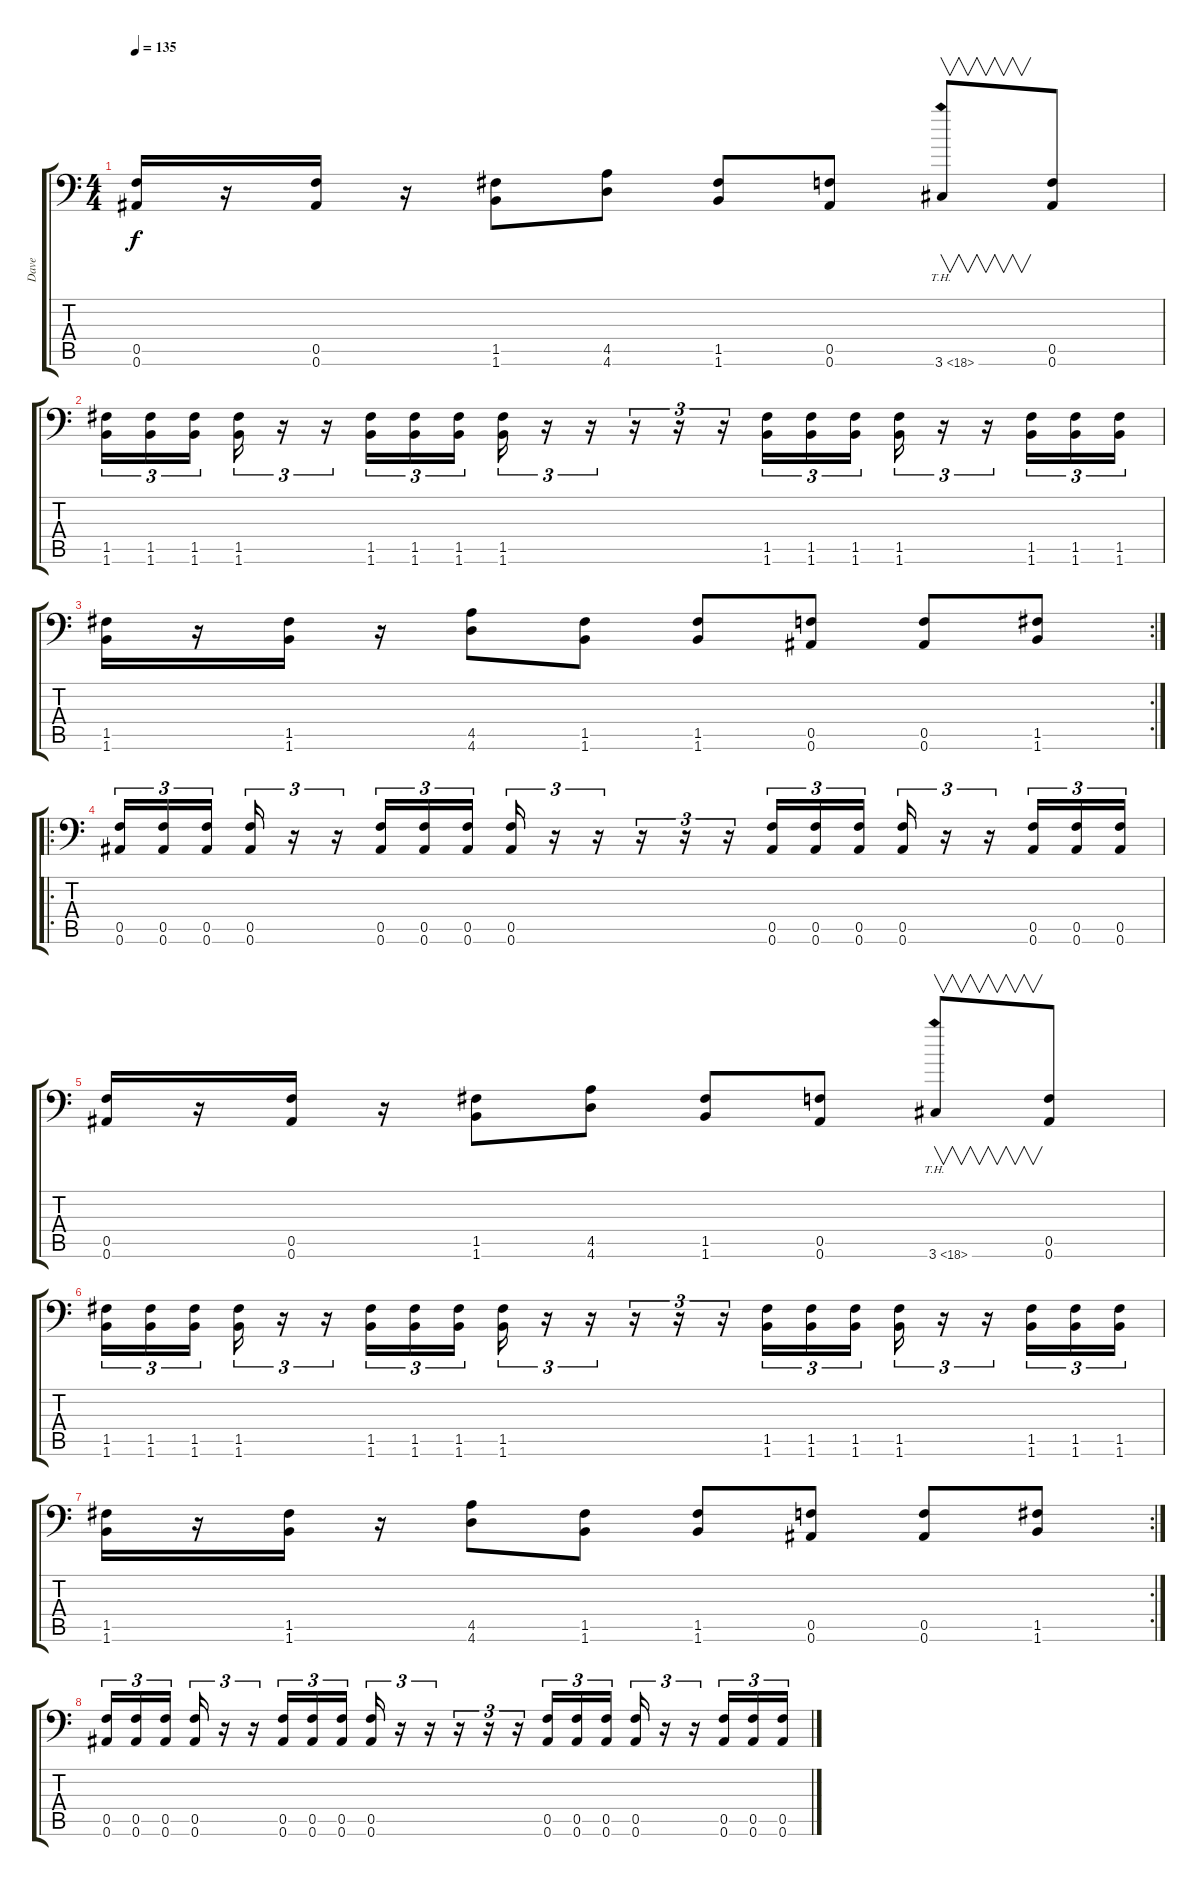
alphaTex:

\track ("Dave" "Dave") {instrument distortionguitar}
\staff {score tabs}
\tuning (C4 G3 Eb3 Bb2 F2 Bb1) {hide}
\ts (4 4)
\tempo 135
\clef f4
\ks c
(0.5 0.6).16{dy f} r.16 (0.5 0.6).16 r.16 (1.5 1.6).8 (4.5 4.6).8 (1.5 1.6).8 (0.5 0.6).8 3.6{th 15}.8{v} (0.5 0.6).8 |
(1.5 1.6).16{tu (3 2)} (1.5 1.6).16{tu (3 2)} (1.5 1.6).16{tu (3 2) beam splitsecondary} (1.5 1.6).16{tu (3 2)} r.16{tu (3 2)} r.16{tu (3 2)} (1.5 1.6).16{tu (3 2)} (1.5 1.6).16{tu (3 2)} (1.5 1.6).16{tu (3 2) beam splitsecondary} (1.5 1.6).16{tu (3 2)} r.16{tu (3 2)} r.16{tu (3 2)} r.16{tu (3 2)} r.16{tu (3 2)} r.16{tu (3 2)} (1.5 1.6).16{tu (3 2)} (1.5 1.6).16{tu (3 2)} (1.5 1.6).16{tu (3 2)} (1.5 1.6).16{tu (3 2)} r.16{tu (3 2)} r.16{tu (3 2)} (1.5 1.6).16{tu (3 2)} (1.5 1.6).16{tu (3 2)} (1.5 1.6).16{tu (3 2)} |
\rc 2
(1.5 1.6).16 r.16 (1.5 1.6).16 r.16 (4.5 4.6).8 (1.5 1.6).8 (1.5 1.6).8 (0.5 0.6).8 (0.5 0.6).8 (1.5 1.6).8 |
\ro
(0.5 0.6).16{tu (3 2)} (0.5 0.6).16{tu (3 2)} (0.5 0.6).16{tu (3 2) beam splitsecondary} (0.5 0.6).16{tu (3 2)} r.16{tu (3 2)} r.16{tu (3 2)} (0.5 0.6).16{tu (3 2)} (0.5 0.6).16{tu (3 2)} (0.5 0.6).16{tu (3 2) beam splitsecondary} (0.5 0.6).16{tu (3 2)} r.16{tu (3 2)} r.16{tu (3 2)} r.16{tu (3 2)} r.16{tu (3 2)} r.16{tu (3 2)} (0.5 0.6).16{tu (3 2)} (0.5 0.6).16{tu (3 2)} (0.5 0.6).16{tu (3 2)} (0.5 0.6).16{tu (3 2)} r.16{tu (3 2)} r.16{tu (3 2)} (0.5 0.6).16{tu (3 2)} (0.5 0.6).16{tu (3 2)} (0.5 0.6).16{tu (3 2)} |
(0.5 0.6).16 r.16 (0.5 0.6).16 r.16 (1.5 1.6).8 (4.5 4.6).8 (1.5 1.6).8 (0.5 0.6).8 3.6{th 15}.8{v} (0.5 0.6).8 |
(1.5 1.6).16{tu (3 2)} (1.5 1.6).16{tu (3 2)} (1.5 1.6).16{tu (3 2) beam splitsecondary} (1.5 1.6).16{tu (3 2)} r.16{tu (3 2)} r.16{tu (3 2)} (1.5 1.6).16{tu (3 2)} (1.5 1.6).16{tu (3 2)} (1.5 1.6).16{tu (3 2) beam splitsecondary} (1.5 1.6).16{tu (3 2)} r.16{tu (3 2)} r.16{tu (3 2)} r.16{tu (3 2)} r.16{tu (3 2)} r.16{tu (3 2)} (1.5 1.6).16{tu (3 2)} (1.5 1.6).16{tu (3 2)} (1.5 1.6).16{tu (3 2)} (1.5 1.6).16{tu (3 2)} r.16{tu (3 2)} r.16{tu (3 2)} (1.5 1.6).16{tu (3 2)} (1.5 1.6).16{tu (3 2)} (1.5 1.6).16{tu (3 2)} |
\rc 2
(1.5 1.6).16 r.16 (1.5 1.6).16 r.16 (4.5 4.6).8 (1.5 1.6).8 (1.5 1.6).8 (0.5 0.6).8 (0.5 0.6).8 (1.5 1.6).8 |
(0.5 0.6).16{tu (3 2)} (0.5 0.6).16{tu (3 2)} (0.5 0.6).16{tu (3 2) beam splitsecondary} (0.5 0.6).16{tu (3 2)} r.16{tu (3 2)} r.16{tu (3 2)} (0.5 0.6).16{tu (3 2)} (0.5 0.6).16{tu (3 2)} (0.5 0.6).16{tu (3 2) beam splitsecondary} (0.5 0.6).16{tu (3 2)} r.16{tu (3 2)} r.16{tu (3 2)} r.16{tu (3 2)} r.16{tu (3 2)} r.16{tu (3 2)} (0.5 0.6).16{tu (3 2)} (0.5 0.6).16{tu (3 2)} (0.5 0.6).16{tu (3 2)} (0.5 0.6).16{tu (3 2)} r.16{tu (3 2)} r.16{tu (3 2)} (0.5 0.6).16{tu (3 2)} (0.5 0.6).16{tu (3 2)} (0.5 0.6).16{tu (3 2)}
